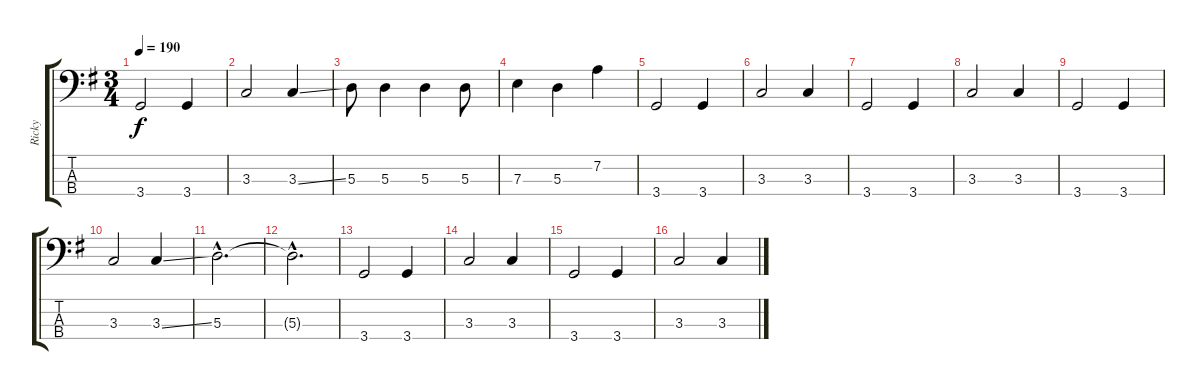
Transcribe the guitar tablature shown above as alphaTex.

\track ("Ricky" "Ricky") {instrument acousticbass}
\staff {score tabs}
\tuning (G2 D2 A1 E1) {hide}
\ts (3 4)
\tempo 190
\clef f4
\ks g
3.4.2{dy f} 3.4.4 |
3.3.2 3.3{ss}.4 |
5.3.8 5.3.4 5.3.4 5.3.8 |
7.3.4 5.3.4 7.2.4 |
3.4.2 3.4.4 |
3.3.2 3.3.4 |
3.4.2 3.4.4 |
3.3.2 3.3.4 |
3.4.2 3.4.4 |
3.3.2 3.3{ss}.4 |
5.3{hac}.2{d} |
5.3{hac t}.2{d} |
3.4.2 3.4.4 |
3.3.2 3.3.4 |
3.4.2 3.4.4 |
3.3.2 3.3.4
